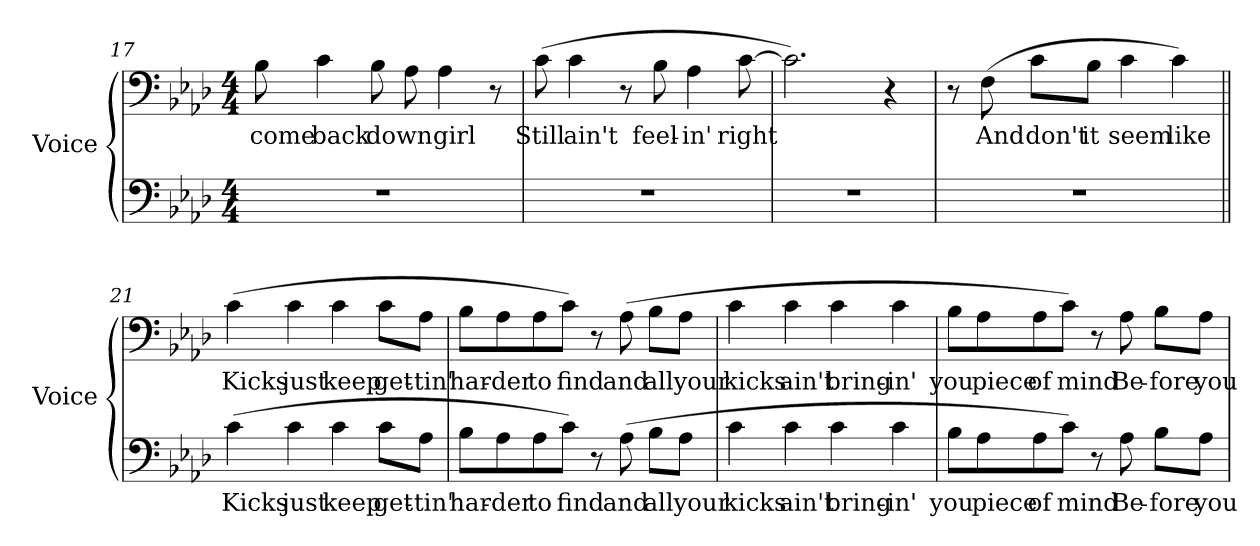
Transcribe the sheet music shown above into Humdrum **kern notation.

**kern	**text	**kern	**text
*part2	*part2	*part1	*part1
*staff2	*staff2	*staff1	*staff1
*I"Voice	*	*I"Voice	*
*I'Voice	*	*I'Voice	*
!!LO:PB:g=z
*clefF4	*	*clefF4	*
*k[b-e-a-d-]	*	*k[b-e-a-d-]	*
*f:	*	*f:	*
*M4/4	*	*M4/4	*
=17	=17	=17	=17
!	!	!	!LO:LY:b:color=#000000
1r	.	8B-i\	come
!	!	!	!LO:LY:b:color=#000000
.	.	4ci\	back
!	!	!	!LO:LY:b:color=#000000
.	.	8B-i\	down
.	.	8A-i\	.
!	!	!	!LO:LY:b:color=#000000
.	.	4A-i\	girl
.	.	8r	.
=18	=18	=18	=18
!	!	!	!LO:LY:b:color=#000000
1r	.	(8ci\	Still
!	!	!	!LO:LY:b:color=#000000
.	.	4ci\	ain't
.	.	8r	.
!	!	!	!LO:LY:b:color=#000000
.	.	8B-i\	feel-
!	!	!	!LO:LY:b:color=#000000
.	.	4A-i\	-in'
!	!	!	!LO:LY:b:color=#000000
.	.	[8ci\	right
=19	=19	=19	=19
1r	.	2.ci\])	.
.	.	4r	.
=20	=20	=20	=20
1r	.	8r	.
!	!	!	!LO:LY:b:color=#000000
.	.	(8Fi\	And
!	!	!	!LO:LY:b:color=#000000
.	.	8ci\L	don't
!	!	!	!LO:LY:b:color=#000000
.	.	8B-i\J	it
!	!	!	!LO:LY:b:color=#000000
.	.	4ci\	seem
!	!	!	!LO:LY:b:color=#000000
.	.	4ci\)	like
!!LO:LB:g=z
=21||	=21||	=21||	=21||
!	!LO:LY:b:color=#000000	!	!
!	!	!	!LO:LY:b:color=#000000
(4ci\	Kicks	(4ci\	Kicks
!	!LO:LY:b:color=#000000	!	!
!	!	!	!LO:LY:b:color=#000000
4ci\	just	4ci\	just
!	!LO:LY:b:color=#000000	!	!
!	!	!	!LO:LY:b:color=#000000
4ci\	keep	4ci\	keep
!	!LO:LY:b:color=#000000	!	!
!	!	!	!LO:LY:b:color=#000000
8ci\L	get-	8ci\L	get-
!	!LO:LY:b:color=#000000	!	!
!	!	!	!LO:LY:b:color=#000000
8A-i\J	-tin'	8A-i\J	-tin'
=22	=22	=22	=22
!	!LO:LY:b:color=#000000	!	!
!	!	!	!LO:LY:b:color=#000000
8B-i\L	har-	8B-i\L	har-
!	!LO:LY:b:color=#000000	!	!
!	!	!	!LO:LY:b:color=#000000
8A-i\	-der	8A-i\	-der
!	!LO:LY:b:color=#000000	!	!
!	!	!	!LO:LY:b:color=#000000
8A-i\	to	8A-i\	to
!	!LO:LY:b:color=#000000	!	!
!	!	!	!LO:LY:b:color=#000000
8ci\J)	find	8ci\J)	find
8r	.	8r	.
!	!LO:LY:b:color=#000000	!	!
!	!	!	!LO:LY:b:color=#000000
(8A-i\	and	(8A-i\	and
!	!LO:LY:b:color=#000000	!	!
!	!	!	!LO:LY:b:color=#000000
8B-i\L	all	8B-i\L	all
!	!LO:LY:b:color=#000000	!	!
!	!	!	!LO:LY:b:color=#000000
8A-i\J	your	8A-i\J	your
=23	=23	=23	=23
!	!LO:LY:b:color=#000000	!	!
!	!	!	!LO:LY:b:color=#000000
4ci\	kicks	4ci\	kicks
!	!LO:LY:b:color=#000000	!	!
!	!	!	!LO:LY:b:color=#000000
4ci\	ain't	4ci\	ain't
!	!LO:LY:b:color=#000000	!	!
!	!	!	!LO:LY:b:color=#000000
4ci\	bring-	4ci\	bring-
!	!LO:LY:b:color=#000000	!	!
!	!	!	!LO:LY:b:color=#000000
4ci\	-in'	4ci\	-in'
!!LO:LB:g=z
=24	=24	=24	=24
!	!LO:LY:b:color=#000000	!	!
!	!	!	!LO:LY:b:color=#000000
8B-i\L	you	8B-i\L	you
!	!LO:LY:b:color=#000000	!	!
!	!	!	!LO:LY:b:color=#000000
8A-i\	piece	8A-i\	piece
!	!LO:LY:b:color=#000000	!	!
!	!	!	!LO:LY:b:color=#000000
8A-i\	of	8A-i\	of
!	!LO:LY:b:color=#000000	!	!
!	!	!	!LO:LY:b:color=#000000
8ci\J)	mind	8ci\J)	mind
8r	.	8r	.
!	!LO:LY:b:color=#000000	!	!
!	!	!	!LO:LY:b:color=#000000
8A-i\	Be-	8A-i\	Be-
!	!LO:LY:b:color=#000000	!	!
!	!	!	!LO:LY:b:color=#000000
8B-i\L	-fore	8B-i\L	-fore
!	!LO:LY:b:color=#000000	!	!
!	!	!	!LO:LY:b:color=#000000
8A-i\J	you	8A-i\J	you
=	=	=	=
*-	*-	*-	*-
